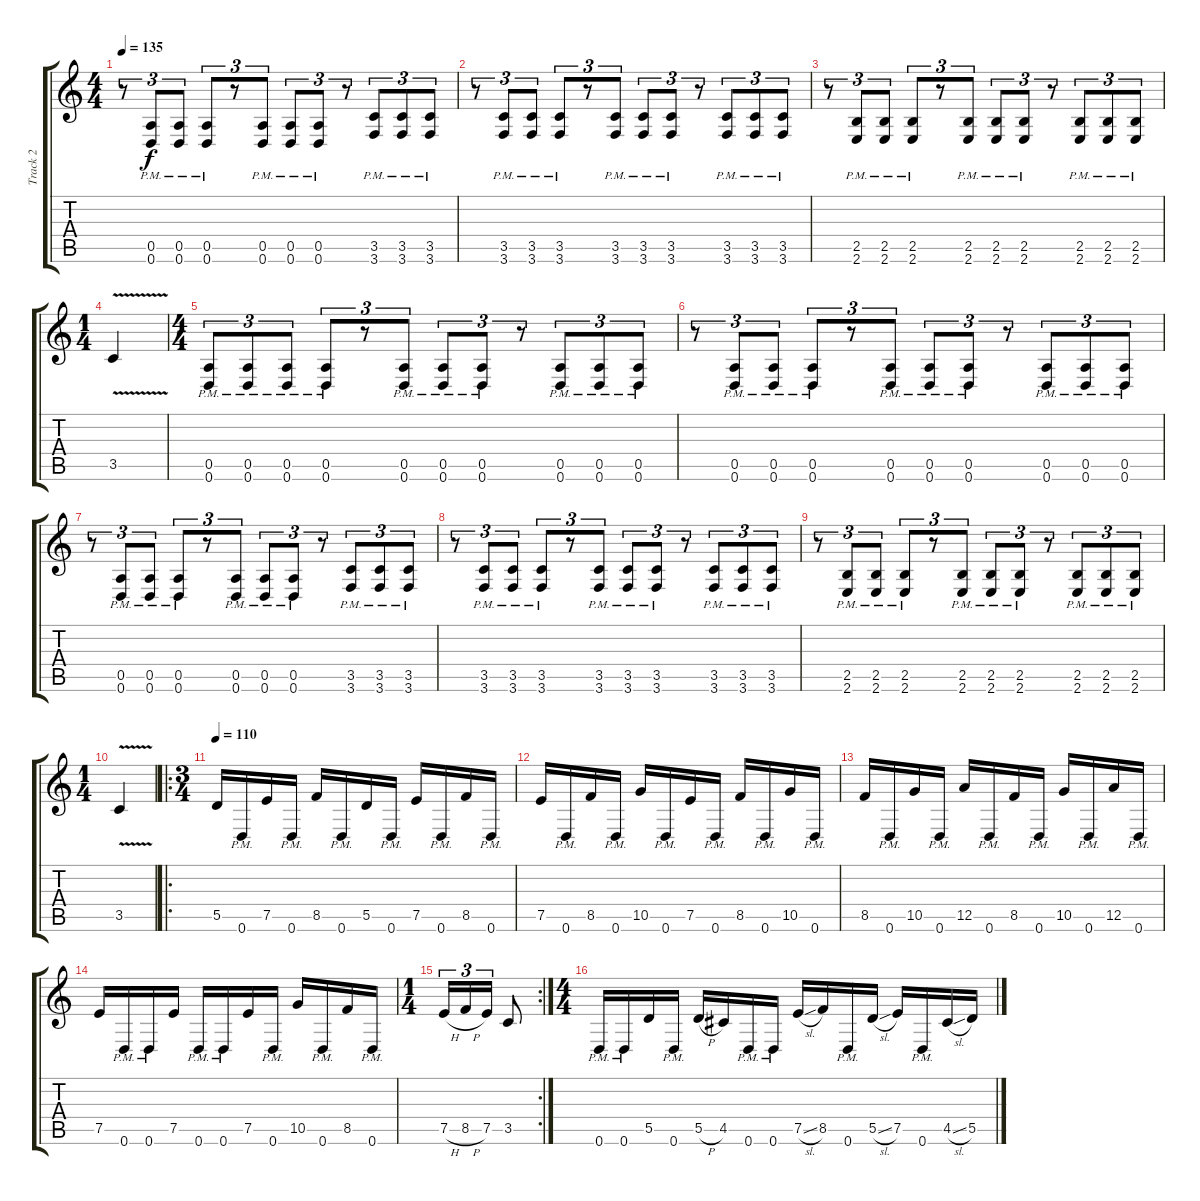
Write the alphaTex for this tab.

\track ("Track 2" "Track 2") {instrument distortionguitar}
\staff {score tabs}
\tuning (E4 B3 G3 D3 A2 D2) {hide}
\ts (4 4)
\tempo 135
\clef g2
\ks c
r.8{tu (3 2) dy f} (0.5{pm} 0.6{pm}).8{tu (3 2)} (0.5{pm} 0.6{pm}).8{tu (3 2)} (0.5{pm} 0.6{pm}).8{tu (3 2)} r.8{tu (3 2)} (0.5{pm} 0.6{pm}).8{tu (3 2)} (0.5{pm} 0.6{pm}).8{tu (3 2)} (0.5{pm} 0.6{pm}).8{tu (3 2)} r.8{tu (3 2)} (3.5{pm} 3.6{pm}).8{tu (3 2)} (3.5{pm} 3.6{pm}).8{tu (3 2)} (3.5{pm} 3.6{pm}).8{tu (3 2)} |
r.8{tu (3 2)} (3.5{pm} 3.6{pm}).8{tu (3 2)} (3.5{pm} 3.6{pm}).8{tu (3 2)} (3.5{pm} 3.6{pm}).8{tu (3 2)} r.8{tu (3 2)} (3.5{pm} 3.6{pm}).8{tu (3 2)} (3.5{pm} 3.6{pm}).8{tu (3 2)} (3.5{pm} 3.6{pm}).8{tu (3 2)} r.8{tu (3 2)} (3.5{pm} 3.6{pm}).8{tu (3 2)} (3.5{pm} 3.6{pm}).8{tu (3 2)} (3.5{pm} 3.6{pm}).8{tu (3 2)} |
r.8{tu (3 2)} (2.5{pm} 2.6{pm}).8{tu (3 2)} (2.5{pm} 2.6{pm}).8{tu (3 2)} (2.5{pm} 2.6{pm}).8{tu (3 2)} r.8{tu (3 2)} (2.5{pm} 2.6{pm}).8{tu (3 2)} (2.5{pm} 2.6{pm}).8{tu (3 2)} (2.5{pm} 2.6{pm}).8{tu (3 2)} r.8{tu (3 2)} (2.5{pm} 2.6{pm}).8{tu (3 2)} (2.5{pm} 2.6{pm}).8{tu (3 2)} (2.5{pm} 2.6{pm}).8{tu (3 2)} |
\ts (1 4)
3.5{v}.4 |
\ts (4 4)
(0.5{pm} 0.6{pm}).8{tu (3 2)} (0.5{pm} 0.6{pm}).8{tu (3 2)} (0.5{pm} 0.6{pm}).8{tu (3 2)} (0.5{pm} 0.6{pm}).8{tu (3 2)} r.8{tu (3 2)} (0.5{pm} 0.6{pm}).8{tu (3 2)} (0.5{pm} 0.6{pm}).8{tu (3 2)} (0.5{pm} 0.6{pm}).8{tu (3 2)} r.8{tu (3 2)} (0.5{pm} 0.6{pm}).8{tu (3 2)} (0.5{pm} 0.6{pm}).8{tu (3 2)} (0.5{pm} 0.6{pm}).8{tu (3 2)} |
r.8{tu (3 2)} (0.5{pm} 0.6{pm}).8{tu (3 2)} (0.5{pm} 0.6{pm}).8{tu (3 2)} (0.5{pm} 0.6{pm}).8{tu (3 2)} r.8{tu (3 2)} (0.5{pm} 0.6{pm}).8{tu (3 2)} (0.5{pm} 0.6{pm}).8{tu (3 2)} (0.5{pm} 0.6{pm}).8{tu (3 2)} r.8{tu (3 2)} (0.5{pm} 0.6{pm}).8{tu (3 2)} (0.5{pm} 0.6{pm}).8{tu (3 2)} (0.5{pm} 0.6{pm}).8{tu (3 2)} |
r.8{tu (3 2)} (0.5{pm} 0.6{pm}).8{tu (3 2)} (0.5{pm} 0.6{pm}).8{tu (3 2)} (0.5{pm} 0.6{pm}).8{tu (3 2)} r.8{tu (3 2)} (0.5{pm} 0.6{pm}).8{tu (3 2)} (0.5{pm} 0.6{pm}).8{tu (3 2)} (0.5{pm} 0.6{pm}).8{tu (3 2)} r.8{tu (3 2)} (3.5{pm} 3.6{pm}).8{tu (3 2)} (3.5{pm} 3.6{pm}).8{tu (3 2)} (3.5{pm} 3.6{pm}).8{tu (3 2)} |
r.8{tu (3 2)} (3.5{pm} 3.6{pm}).8{tu (3 2)} (3.5{pm} 3.6{pm}).8{tu (3 2)} (3.5{pm} 3.6{pm}).8{tu (3 2)} r.8{tu (3 2)} (3.5{pm} 3.6{pm}).8{tu (3 2)} (3.5{pm} 3.6{pm}).8{tu (3 2)} (3.5{pm} 3.6{pm}).8{tu (3 2)} r.8{tu (3 2)} (3.5{pm} 3.6{pm}).8{tu (3 2)} (3.5{pm} 3.6{pm}).8{tu (3 2)} (3.5{pm} 3.6{pm}).8{tu (3 2)} |
r.8{tu (3 2)} (2.5{pm} 2.6{pm}).8{tu (3 2)} (2.5{pm} 2.6{pm}).8{tu (3 2)} (2.5{pm} 2.6{pm}).8{tu (3 2)} r.8{tu (3 2)} (2.5{pm} 2.6{pm}).8{tu (3 2)} (2.5{pm} 2.6{pm}).8{tu (3 2)} (2.5{pm} 2.6{pm}).8{tu (3 2)} r.8{tu (3 2)} (2.5{pm} 2.6{pm}).8{tu (3 2)} (2.5{pm} 2.6{pm}).8{tu (3 2)} (2.5{pm} 2.6{pm}).8{tu (3 2)} |
\ts (1 4)
3.5{v}.4 |
\ro
\ts (3 4)
\tempo 110
5.5.16 0.6{pm}.16 7.5.16 0.6{pm}.16 8.5.16 0.6{pm}.16 5.5.16 0.6{pm}.16 7.5.16 0.6{pm}.16 8.5.16 0.6{pm}.16 |
7.5.16 0.6{pm}.16 8.5.16 0.6{pm}.16 10.5.16 0.6{pm}.16 7.5.16 0.6{pm}.16 8.5.16 0.6{pm}.16 10.5.16 0.6{pm}.16 |
8.5.16 0.6{pm}.16 10.5.16 0.6{pm}.16 12.5.16 0.6{pm}.16 8.5.16 0.6{pm}.16 10.5.16 0.6{pm}.16 12.5.16 0.6{pm}.16 |
7.5.16 0.6{pm}.16 0.6{pm}.16 7.5.16 0.6{pm}.16 0.6{pm}.16 7.5.16 0.6{pm}.16 10.5.16 0.6{pm}.16 8.5.16 0.6{pm}.16 |
\rc 2
\ts (1 4)
7.5{h}.16{tu (3 2)} 8.5{h}.16{tu (3 2)} 7.5.16{tu (3 2)} 3.5.8 |
\ts (4 4)
0.6{pm}.16 0.6{pm}.16 5.5.16 0.6{pm}.16 5.5{h}.16 4.5.16 0.6{pm}.16 0.6{pm}.16 7.5{sl}.16 8.5.16 0.6{pm}.16 5.5{sl}.16 7.5.16 0.6{pm}.16 4.5{sl}.16 5.5.16
